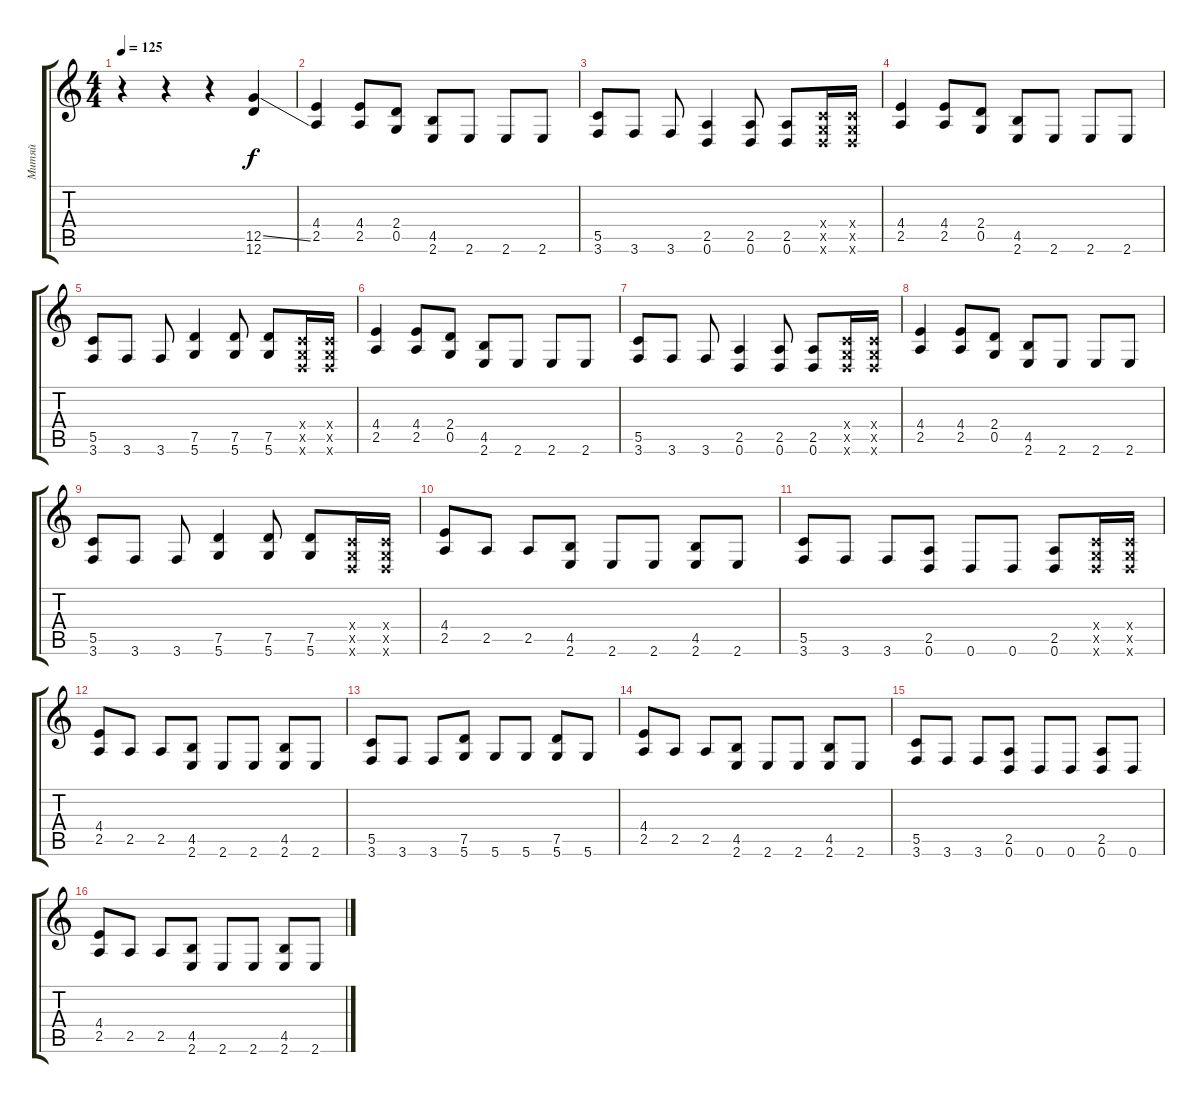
\track ("Митяй" "Митяй") {instrument distortionguitar}
\staff {score tabs}
\tuning (D4 A3 F3 C3 G2 D2) {hide}
\ts (4 4)
\tempo 125
\clef g2
\ks c
r.4{dy f instrument distortionguitar} r.4 r.4 (12.5{ss} 12.6).4 |
(4.4 2.5).4 (4.4 2.5).8 (2.4 0.5).8 (4.5 2.6).8 2.6.8 2.6.8 2.6.8 |
(5.5 3.6).8 3.6.8 3.6.8 (2.5 0.6).4 (2.5 0.6).8 (2.5 0.6).8 (0.4{x} 0.5{x} 0.6{x}).16 (0.4{x} 0.5{x} 0.6{x}).16 |
(4.4 2.5).4 (4.4 2.5).8 (2.4 0.5).8 (4.5 2.6).8 2.6.8 2.6.8 2.6.8 |
(5.5 3.6).8 3.6.8 3.6.8 (7.5 5.6).4 (7.5 5.6).8 (7.5 5.6).8 (0.4{x} 0.5{x} 0.6{x}).16 (0.4{x} 0.5{x} 0.6{x}).16 |
(4.4 2.5).4 (4.4 2.5).8 (2.4 0.5).8 (4.5 2.6).8 2.6.8 2.6.8 2.6.8 |
(5.5 3.6).8 3.6.8 3.6.8 (2.5 0.6).4 (2.5 0.6).8 (2.5 0.6).8 (0.4{x} 0.5{x} 0.6{x}).16 (0.4{x} 0.5{x} 0.6{x}).16 |
(4.4 2.5).4 (4.4 2.5).8 (2.4 0.5).8 (4.5 2.6).8 2.6.8 2.6.8 2.6.8 |
(5.5 3.6).8 3.6.8 3.6.8 (7.5 5.6).4 (7.5 5.6).8 (7.5 5.6).8 (0.4{x} 0.5{x} 0.6{x}).16 (0.4{x} 0.5{x} 0.6{x}).16 |
(4.4 2.5).8 2.5.8 2.5.8 (4.5 2.6).8 2.6.8 2.6.8 (4.5 2.6).8 2.6.8 |
(5.5 3.6).8 3.6.8 3.6.8 (2.5 0.6).8 0.6.8 0.6.8 (2.5 0.6).8 (0.4{x} 0.5{x} 0.6{x}).16 (0.4{x} 0.5{x} 0.6{x}).16 |
(4.4 2.5).8 2.5.8 2.5.8 (4.5 2.6).8 2.6.8 2.6.8 (4.5 2.6).8 2.6.8 |
(5.5 3.6).8 3.6.8 3.6.8 (7.5 5.6).8 5.6.8 5.6.8 (7.5 5.6).8 5.6.8 |
(4.4 2.5).8 2.5.8 2.5.8 (4.5 2.6).8 2.6.8 2.6.8 (4.5 2.6).8 2.6.8 |
(5.5 3.6).8 3.6.8 3.6.8 (2.5 0.6).8 0.6.8 0.6.8 (2.5 0.6).8 0.6.8 |
(4.4 2.5).8 2.5.8 2.5.8 (4.5 2.6).8 2.6.8 2.6.8 (4.5 2.6).8 2.6.8
